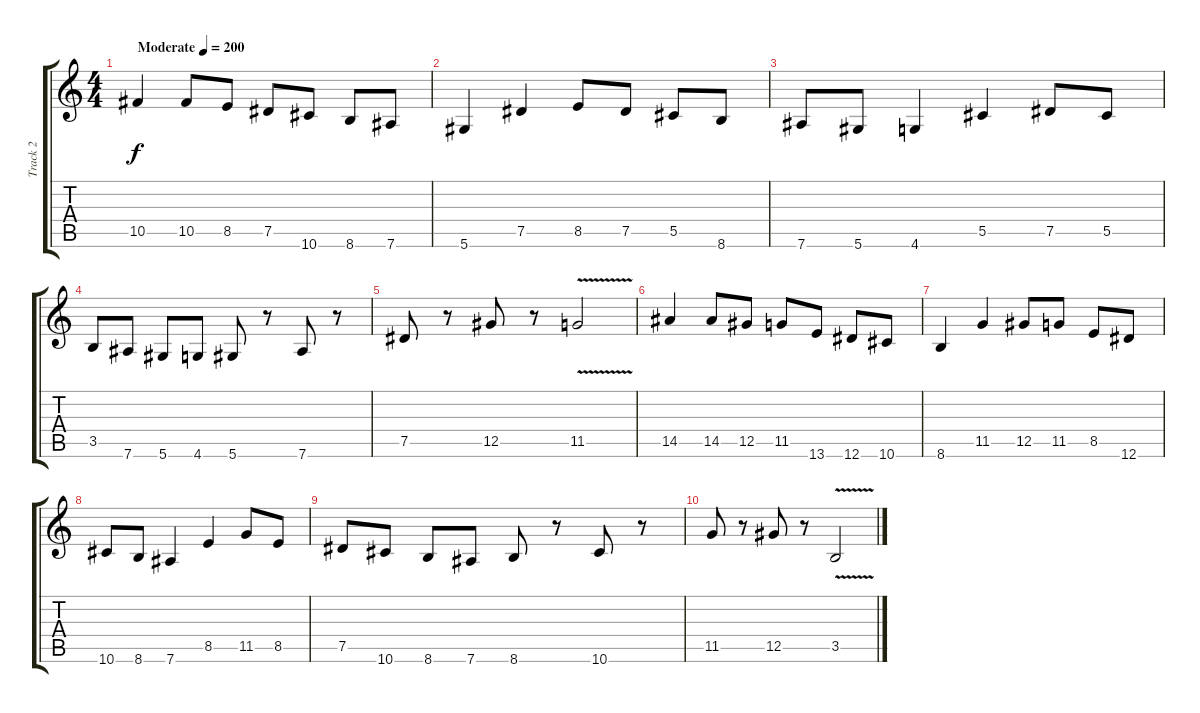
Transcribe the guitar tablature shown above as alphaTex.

\track ("Track 2" "Track 2") {instrument overdrivenguitar}
\staff {score tabs}
\tuning (Eb4 Bb3 Gb3 Db3 Ab2 Eb2) {hide}
\ts (4 4)
\tempo (200 "Moderate")
\clef g2
\ks c
10.5.4{dy f instrument overdrivenguitar} 10.5.8 8.5.8 7.5.8 10.6.8 8.6.8 7.6.8 |
5.6.4 7.5.4 8.5.8 7.5.8 5.5.8 8.6.8 |
7.6.8 5.6.8 4.6.4 5.5.4 7.5.8 5.5.8 |
3.5.8 7.6.8 5.6.8 4.6.8 5.6.8 r.8 7.6.8 r.8 |
7.5.8 r.8 12.5.8 r.8 11.5{v}.2 |
14.5.4 14.5.8 12.5.8 11.5.8 13.6.8 12.6.8 10.6.8 |
8.6.4 11.5.4 12.5.8 11.5.8 8.5.8 12.6.8 |
10.6.8 8.6.8 7.6.4 8.5.4 11.5.8 8.5.8 |
7.5.8 10.6.8 8.6.8 7.6.8 8.6.8 r.8 10.6.8 r.8 |
11.5.8 r.8 12.5.8 r.8 3.5{v}.2
